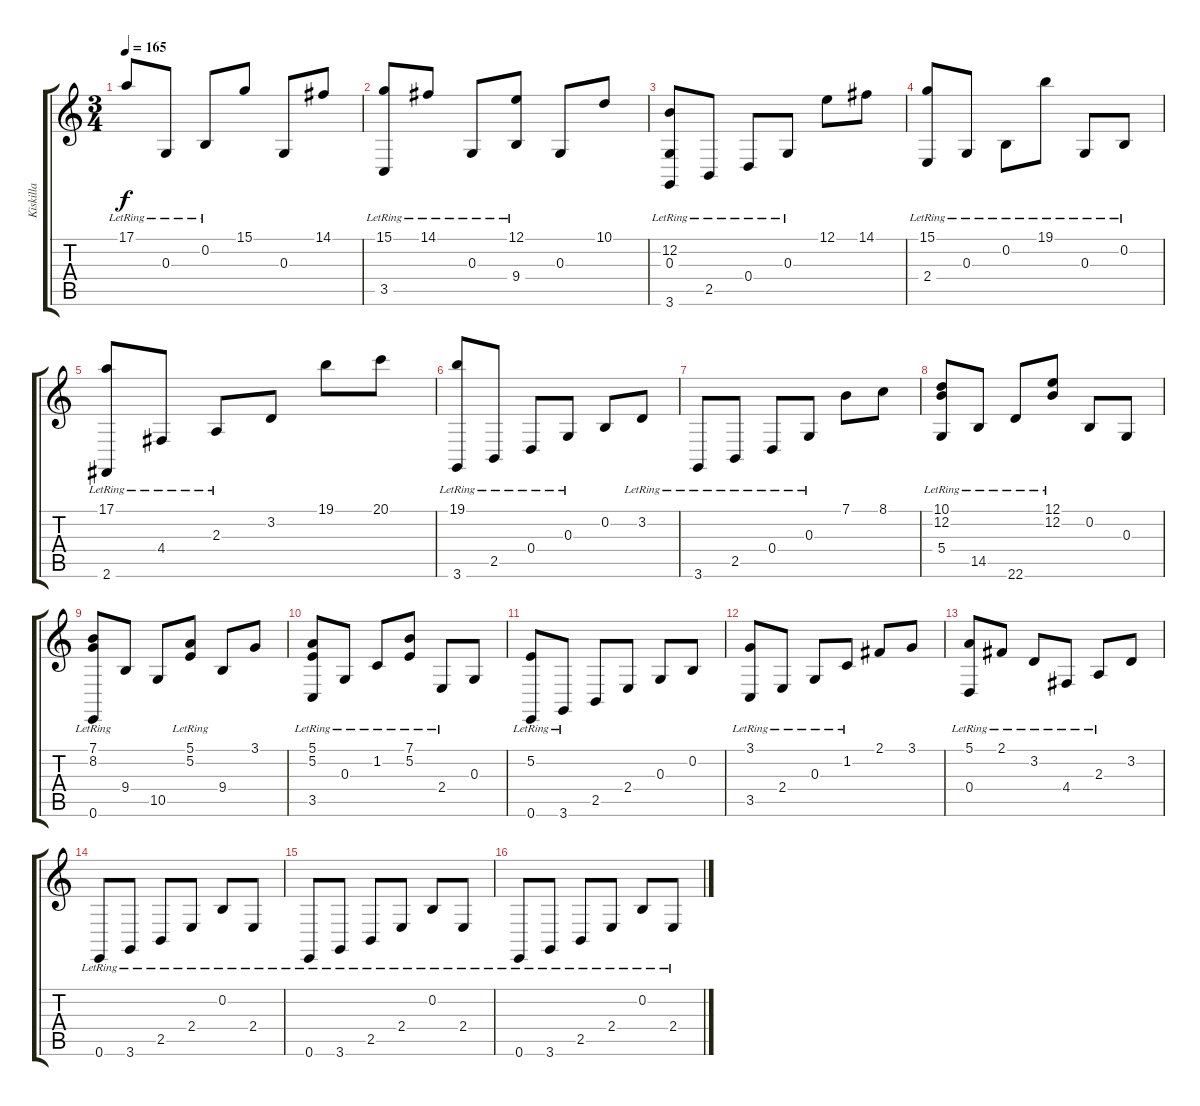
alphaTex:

\track ("Kiskilla" "Kiskilla") {instrument acousticgrandpiano}
\staff {score tabs}
\tuning (E4 B3 G3 D3 A2 E2) {hide}
\ts (3 4)
\tempo 165
\clef g2
\ks c
17.1{lr}.8{dy f} 0.3{lr}.8 0.2{lr}.8 15.1.8 0.3.8 14.1.8 |
(15.1 3.5{lr}).8 14.1{lr}.8 0.3{lr}.8 (12.1{lr} 9.4{lr}).8 0.3.8 10.1.8 |
(12.2{lr} 0.3{lr} 3.6{lr}).8 2.5{lr}.8 0.4{lr}.8 0.3{lr}.8 12.1.8 14.1.8 |
(15.1{lr} 2.4{lr}).8 0.3{lr}.8 0.2{lr}.8 19.1{lr}.8 0.3{lr}.8 0.2{lr}.8 |
(17.1{lr} 2.6{lr}).8 4.4{lr}.8 2.3{lr}.8 3.2.8 19.1.8 20.1.8 |
(19.1{lr} 3.6).8 2.5{lr}.8 0.4{lr}.8 0.3{lr}.8 0.2.8 3.2{lr}.8 |
3.6{lr}.8 2.5{lr}.8 0.4{lr}.8 0.3{lr}.8 7.1.8 8.1.8 |
(10.1{lr} 12.2 5.4{lr}).8 14.5{lr}.8 22.6{lr}.8 (12.1{lr} 12.2).8 0.2.8 0.3.8 |
(7.1{lr} 8.2{lr} 0.6{lr}).8 9.4.8 10.5.8 (5.1{lr} 5.2{lr}).8 9.4.8 3.1.8 |
(5.1{lr} 5.2{lr} 3.5{lr}).8 0.3{lr}.8 1.2{lr}.8 (7.1{lr} 5.2{lr}).8 2.4{lr}.8 0.3.8 |
(5.2{lr} 0.6{lr}).8 3.6{lr}.8 2.5.8 2.4.8 0.3.8 0.2.8 |
(3.1{lr} 3.5{lr}).8 2.4{lr}.8 0.3{lr}.8 1.2{lr}.8 2.1.8 3.1.8 |
(5.1 0.4{lr}).8 2.1{lr}.8 3.2{lr}.8 4.4{lr}.8 2.3{lr}.8 3.2.8 |
0.6{lr}.8 3.6{lr}.8 2.5{lr}.8 2.4{lr}.8 0.2{lr}.8 2.4{lr}.8 |
0.6{lr}.8 3.6{lr}.8 2.5{lr}.8 2.4{lr}.8 0.2{lr}.8 2.4{lr}.8 |
0.6{lr}.8 3.6{lr}.8 2.5{lr}.8 2.4{lr}.8 0.2{lr}.8 2.4{lr}.8
